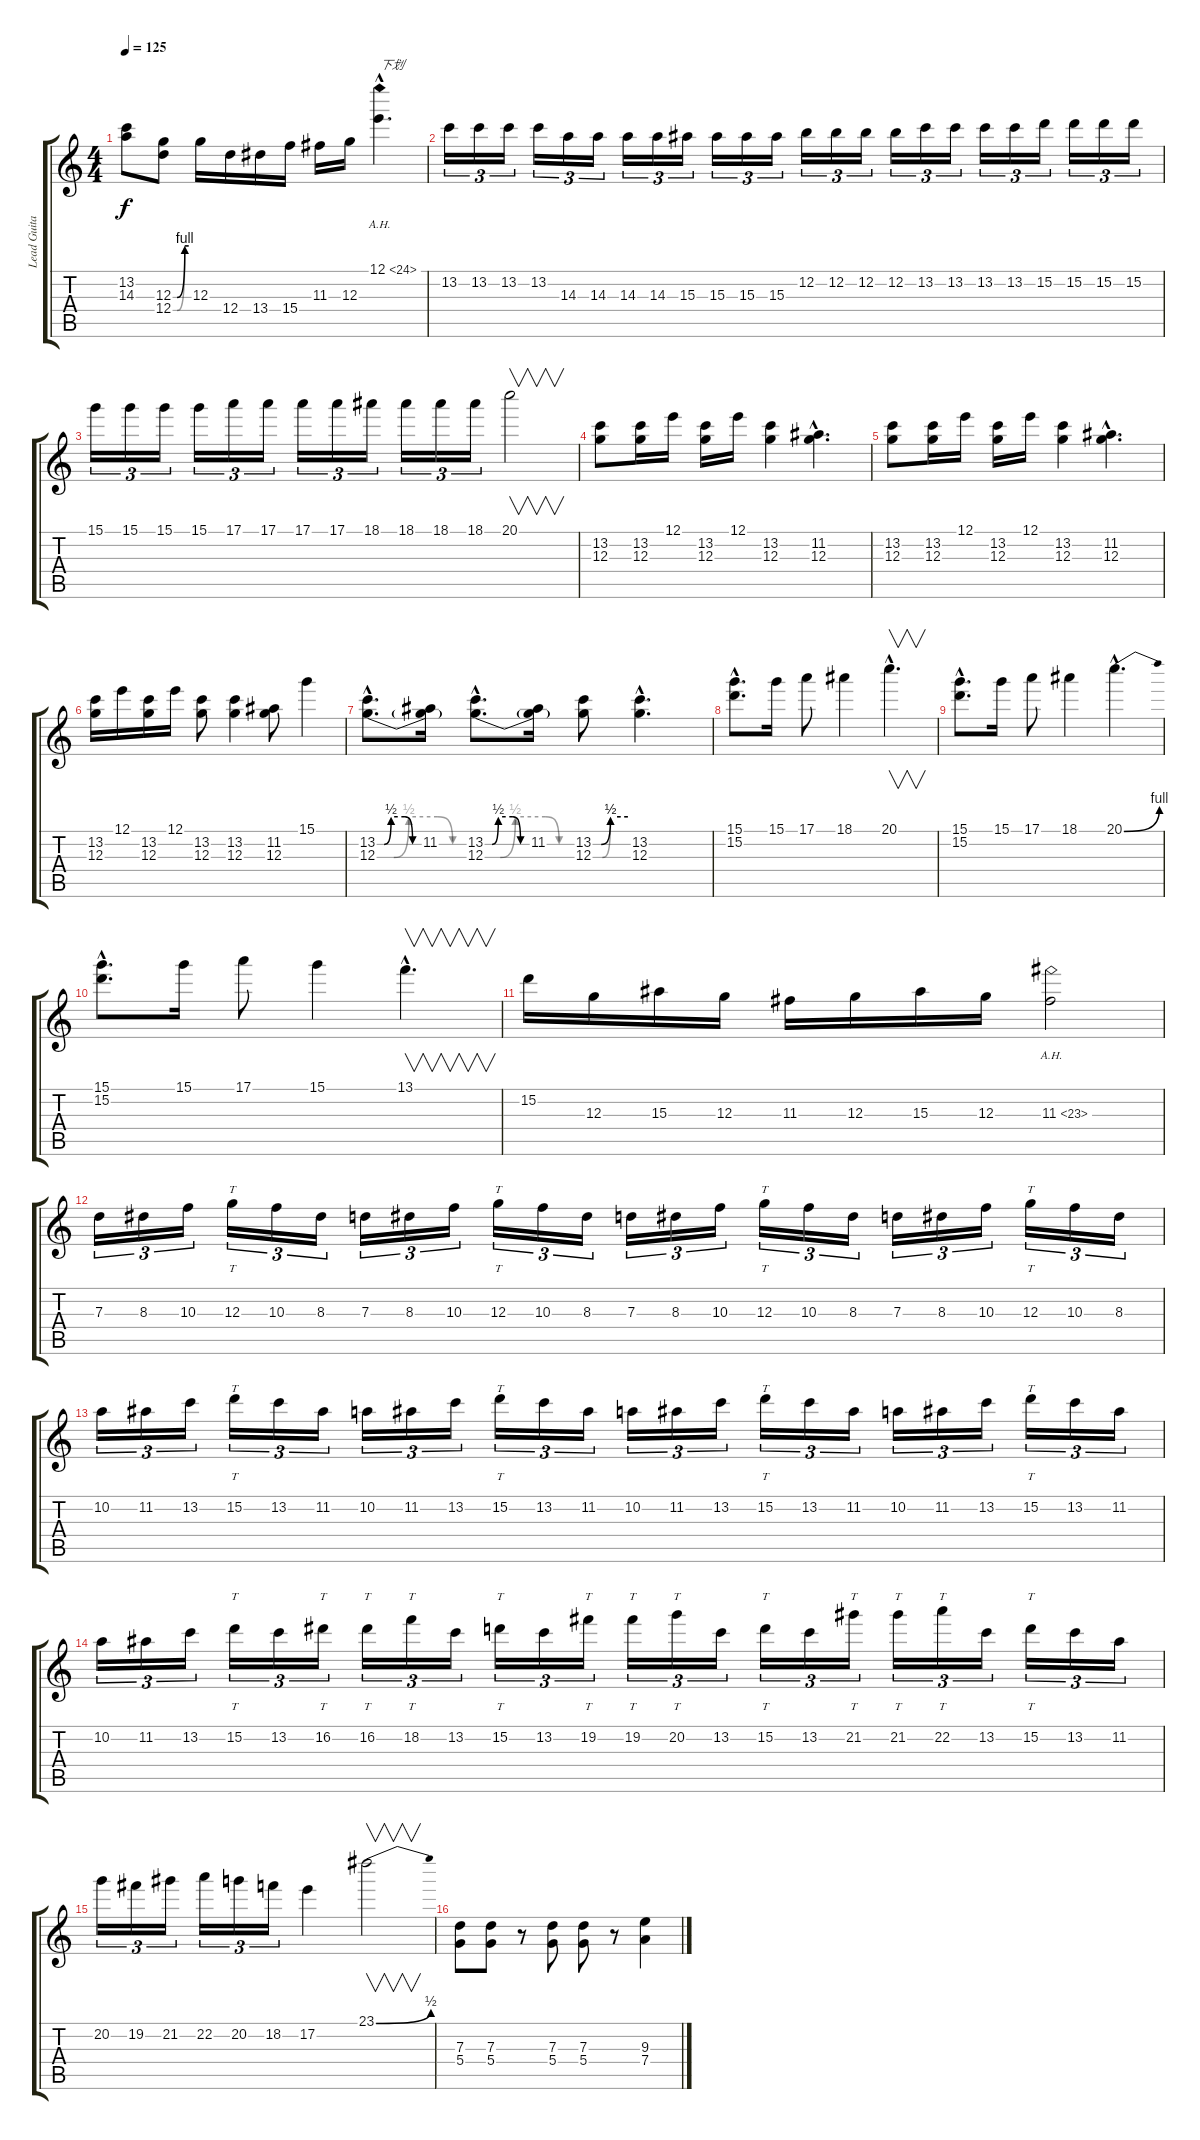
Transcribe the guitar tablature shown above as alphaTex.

\track ("Lead Guitar" "Lead Guita") {instrument overdrivenguitar}
\staff {score tabs}
\tuning (E4 B3 G3 D3 A2 E2) {hide}
\ts (4 4)
\tempo 125
\clef g2
\ks c
(13.2{t} 14.3{t}).8{dy f} (12.3{be (custom 0 0 15 0 45 4 60 4)} 12.4{be (custom 0 0 15 0 45 4 60 4)}).8 12.3.16 12.4.16 13.4.16 15.4.16 11.3.16 12.3.16 12.1{ah 12 hac}.4{d txt "下划"} |
13.2.16{tu (3 2)} 13.2.16{tu (3 2)} 13.2.16{tu (3 2)} 13.2.16{tu (3 2)} 14.3.16{tu (3 2)} 14.3.16{tu (3 2)} 14.3.16{tu (3 2)} 14.3.16{tu (3 2)} 15.3.16{tu (3 2)} 15.3.16{tu (3 2)} 15.3.16{tu (3 2)} 15.3.16{tu (3 2)} 12.2.16{tu (3 2)} 12.2.16{tu (3 2)} 12.2.16{tu (3 2)} 12.2.16{tu (3 2)} 13.2.16{tu (3 2)} 13.2.16{tu (3 2)} 13.2.16{tu (3 2)} 13.2.16{tu (3 2)} 15.2.16{tu (3 2)} 15.2.16{tu (3 2)} 15.2.16{tu (3 2)} 15.2.16{tu (3 2)} |
15.1.16{tu (3 2)} 15.1.16{tu (3 2)} 15.1.16{tu (3 2)} 15.1.16{tu (3 2)} 17.1.16{tu (3 2)} 17.1.16{tu (3 2)} 17.1.16{tu (3 2)} 17.1.16{tu (3 2)} 18.1.16{tu (3 2)} 18.1.16{tu (3 2)} 18.1.16{tu (3 2)} 18.1.16{tu (3 2)} 20.1.2{v} |
(13.2 12.3).8 (13.2 12.3).16 12.1.16 (13.2 12.3).16 12.1.16 (13.2 12.3).4 (11.2{hac} 12.3{hac}).4{d} |
(13.2 12.3).8 (13.2 12.3).16 12.1.16 (13.2 12.3).16 12.1.16 (13.2 12.3).4 (11.2{hac} 12.3{hac}).4{d} |
(13.2 12.3).16 12.1.16 (13.2 12.3).16 12.1.16 (13.2 12.3).8 (13.2 12.3).4 (11.2 12.3).8 15.1.4 |
(13.2{be (custom 0 0 10 0 20 2 40 2 51 0 60 0) hac} 12.3{be (custom 0 0 11 0 21 2 40 2 50 0 60 0) hac}).8{d} (11.2 12.3{t}).16 (13.2{be (custom 0 0 10 0 19 2 40 2 51 0 60 0) hac} 12.3{be (custom 0 0 10 0 20 2 40 2 49 0 60 0) hac}).8{d} (11.2 12.3{t}).16 (13.2{be (custom 0 0 14 0 30 2 60 2)} 12.3{be (custom 0 0 16 0 30 2 60 2)}).8 (13.2{hac} 12.3{hac}).4{d} |
(15.1{hac} 15.2{hac}).8{d} 15.1.16 17.1.8 18.1.4 20.1{hac}.4{v d} |
(15.1{hac} 15.2{hac}).8{d} 15.1.16 17.1.8 18.1.4 20.1{be (bend 0 0 60 4) hac}.4{d} |
(15.1{hac} 15.2{hac}).8{d} 15.1.16 17.1.8 15.1.4 13.1{hac}.4{v d} |
15.2.16 12.3.16 15.3.16 12.3.16 11.3.16 12.3.16 15.3.16 12.3.16 11.3{ah 12}.2 |
7.3.16{tu (3 2)} 8.3.16{tu (3 2)} 10.3.16{tu (3 2)} 12.3.16{tt tu (3 2)} 10.3.16{tu (3 2)} 8.3.16{tu (3 2)} 7.3.16{tu (3 2)} 8.3.16{tu (3 2)} 10.3.16{tu (3 2)} 12.3.16{tt tu (3 2)} 10.3.16{tu (3 2)} 8.3.16{tu (3 2)} 7.3.16{tu (3 2)} 8.3.16{tu (3 2)} 10.3.16{tu (3 2)} 12.3.16{tt tu (3 2)} 10.3.16{tu (3 2)} 8.3.16{tu (3 2)} 7.3.16{tu (3 2)} 8.3.16{tu (3 2)} 10.3.16{tu (3 2)} 12.3.16{tt tu (3 2)} 10.3.16{tu (3 2)} 8.3.16{tu (3 2)} |
10.2.16{tu (3 2)} 11.2.16{tu (3 2)} 13.2.16{tu (3 2)} 15.2.16{tt tu (3 2)} 13.2.16{tu (3 2)} 11.2.16{tu (3 2)} 10.2.16{tu (3 2)} 11.2.16{tu (3 2)} 13.2.16{tu (3 2)} 15.2.16{tt tu (3 2)} 13.2.16{tu (3 2)} 11.2.16{tu (3 2)} 10.2.16{tu (3 2)} 11.2.16{tu (3 2)} 13.2.16{tu (3 2)} 15.2.16{tt tu (3 2)} 13.2.16{tu (3 2)} 11.2.16{tu (3 2)} 10.2.16{tu (3 2)} 11.2.16{tu (3 2)} 13.2.16{tu (3 2)} 15.2.16{tt tu (3 2)} 13.2.16{tu (3 2)} 11.2.16{tu (3 2)} |
10.2.16{tu (3 2)} 11.2.16{tu (3 2)} 13.2.16{tu (3 2)} 15.2.16{tt tu (3 2)} 13.2.16{tu (3 2)} 16.2.16{tt tu (3 2)} 16.2.16{tt tu (3 2)} 18.2.16{tt tu (3 2)} 13.2.16{tu (3 2)} 15.2.16{tt tu (3 2)} 13.2.16{tu (3 2)} 19.2.16{tt tu (3 2)} 19.2.16{tt tu (3 2)} 20.2.16{tt tu (3 2)} 13.2.16{tu (3 2)} 15.2.16{tt tu (3 2)} 13.2.16{tu (3 2)} 21.2.16{tt tu (3 2)} 21.2.16{tt tu (3 2)} 22.2.16{tt tu (3 2)} 13.2.16{tu (3 2)} 15.2.16{tt tu (3 2)} 13.2.16{tu (3 2)} 11.2.16{tu (3 2)} |
20.2.16{tu (3 2)} 19.2.16{tu (3 2)} 21.2.16{tu (3 2)} 22.2.16{tu (3 2)} 20.2.16{tu (3 2)} 18.2.16{tu (3 2)} 17.2.4 23.1{be (bend 0 0 60 2)}.2{v} |
(7.3 5.4).8 (7.3 5.4).8 r.8 (7.3 5.4).8 (7.3 5.4).8 r.8 (9.3 7.4).4
